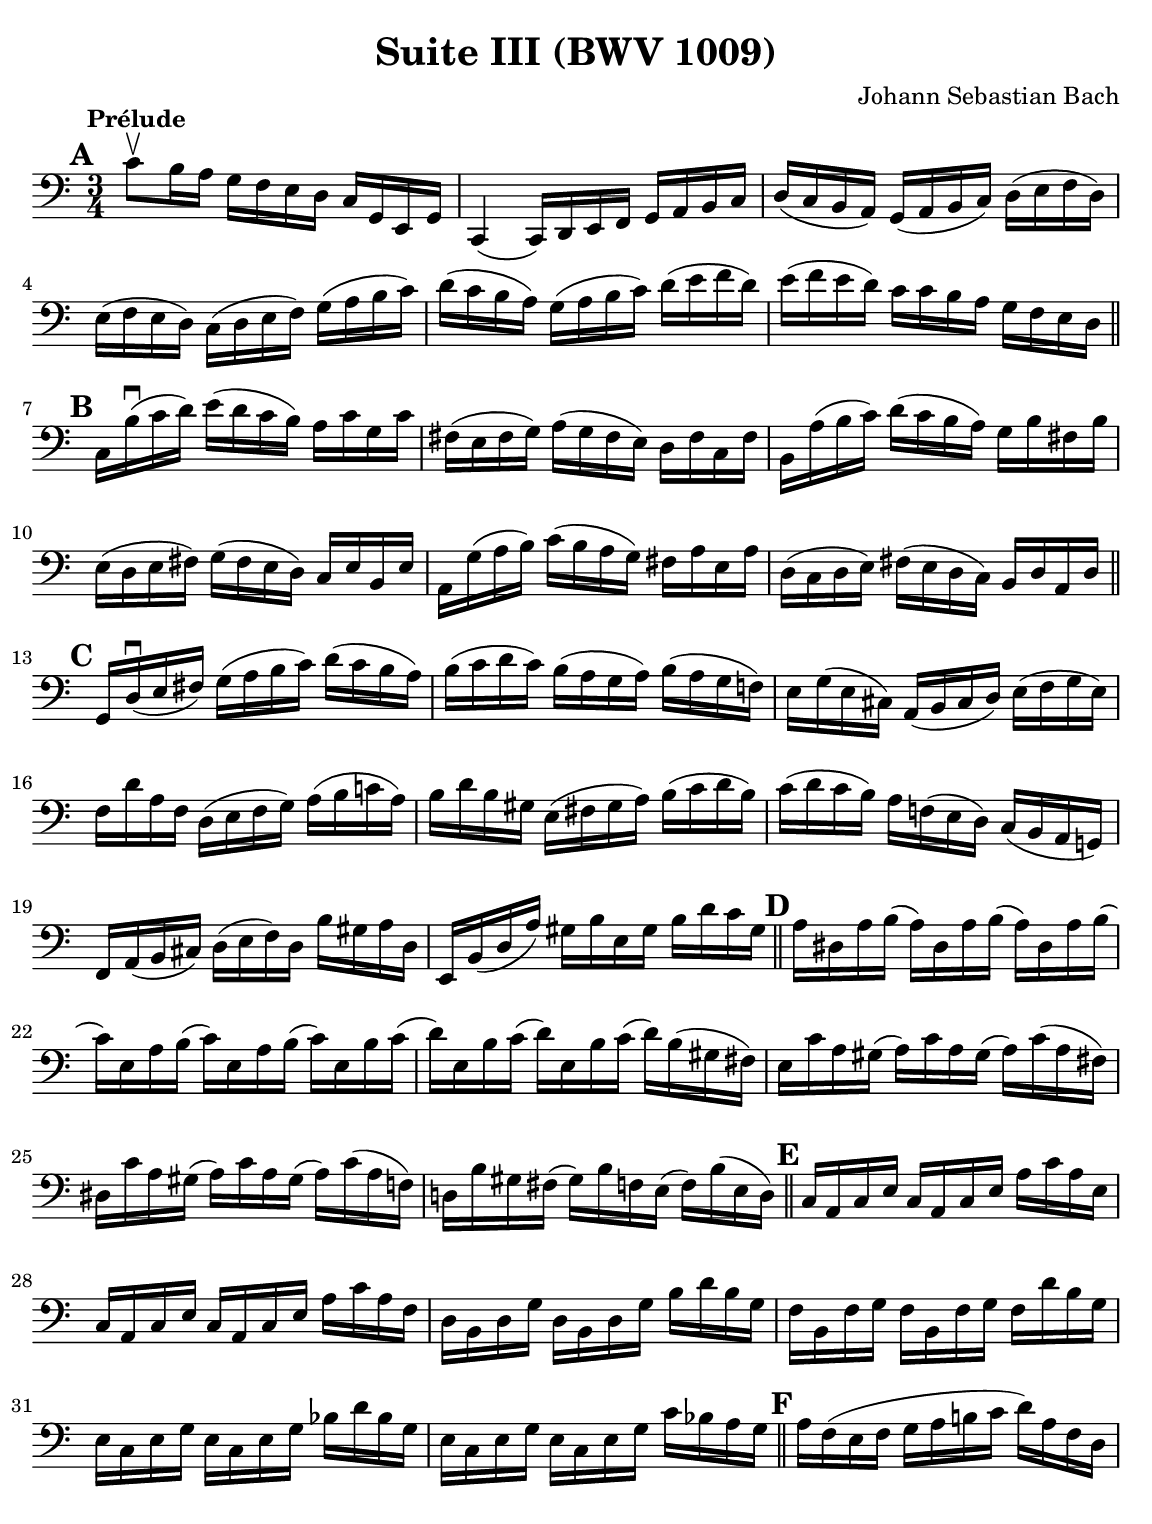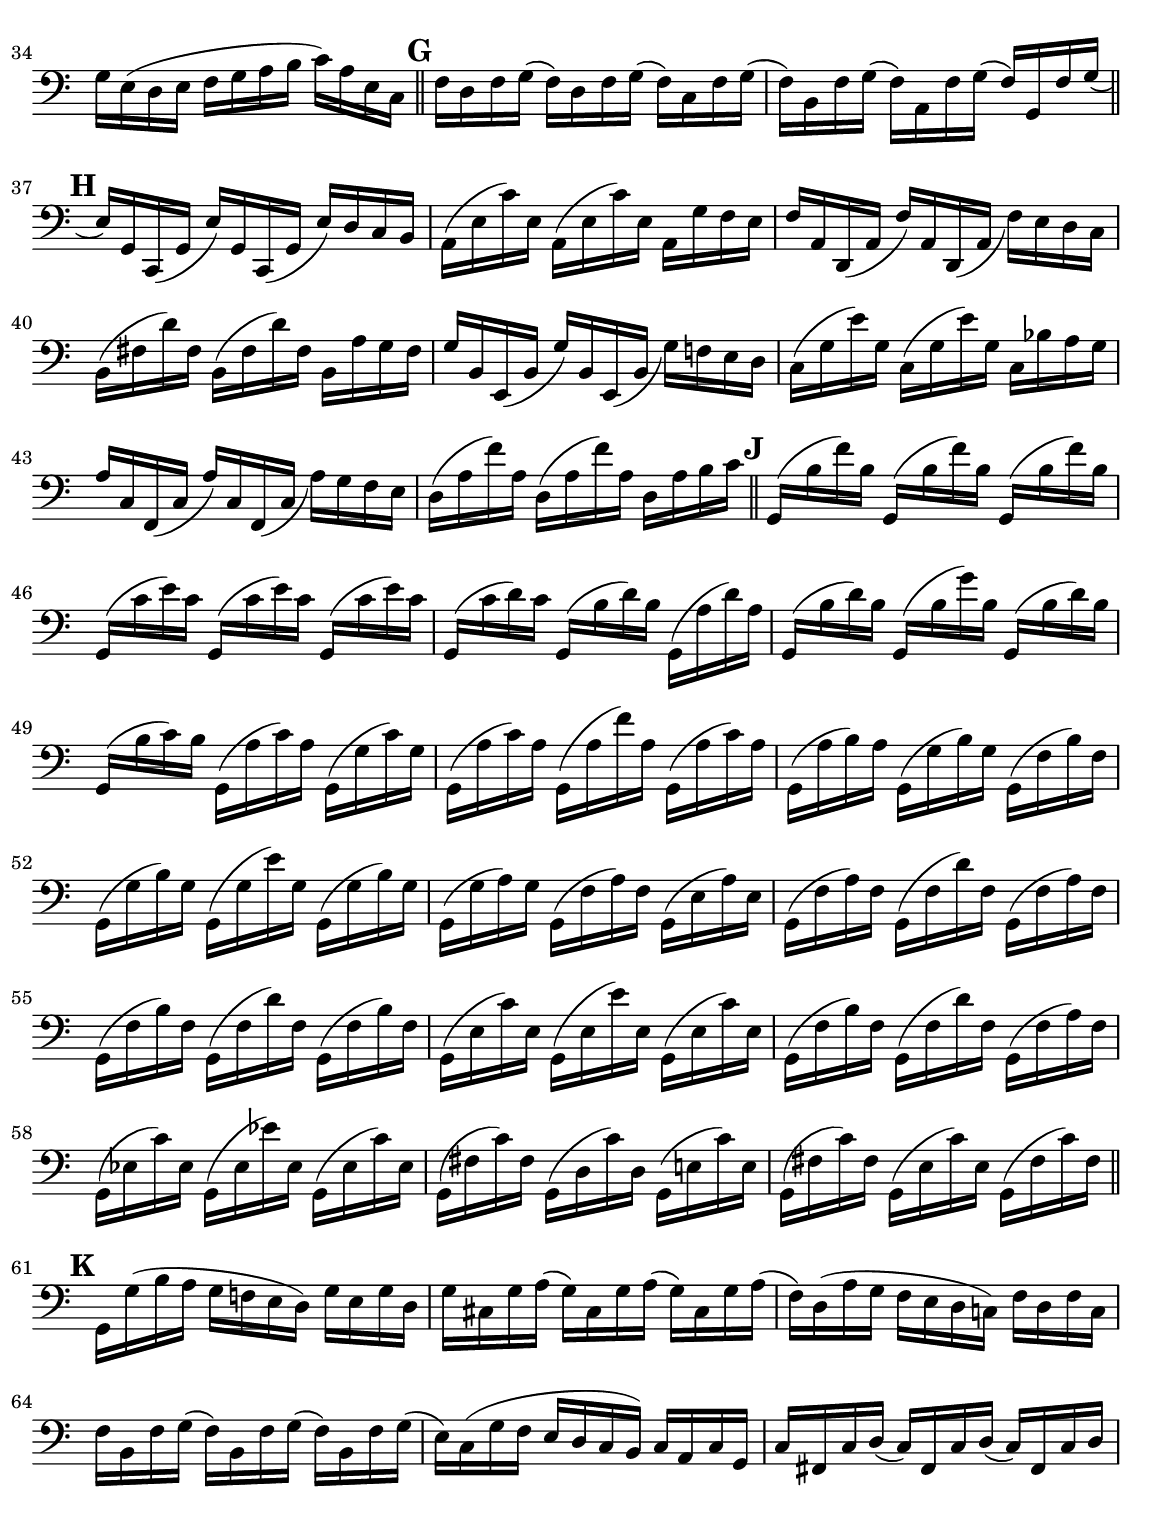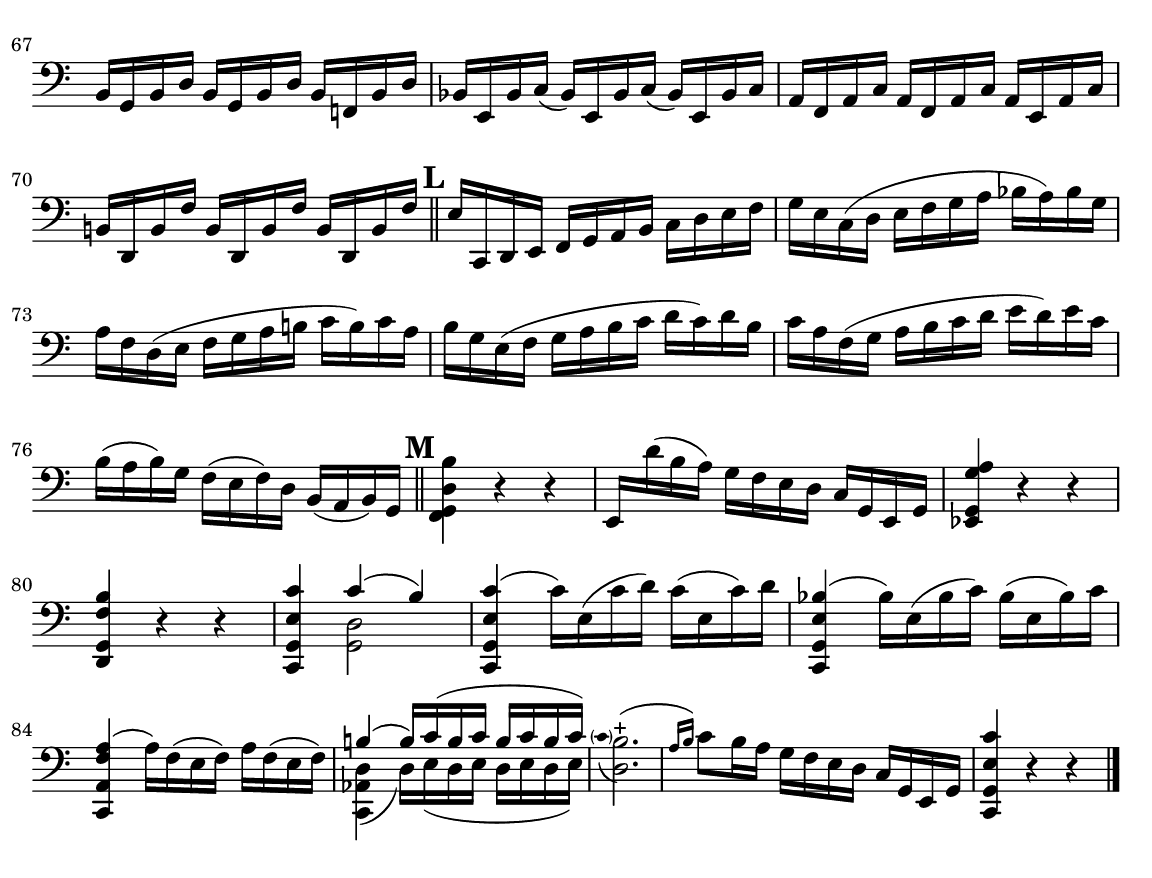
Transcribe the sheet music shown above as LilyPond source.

#(set-global-staff-size 21)

\version "2.18.2"

\header {
  title = "Suite III (BWV 1009)"
  composer = "Johann Sebastian Bach"
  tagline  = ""
}

\language "italiano"

% iPad Pro 12.9

\paper {
  paper-width  = 195\mm
  paper-height = 260\mm
  indent = #0
  page-count = #3
  line-width = #184
  print-page-number = ##f
  ragged-last-bottom = ##t
  ragged-bottom = ##f
%  ragged-last = ##t
}

% \phrasingSlurDashed
% \SlurDashed
% \slurSolid

allongerUne = \markup {
  \center-column {
    \combine
    \draw-line #'(-2 . 0)
    \arrow-head #X #RIGHT ##f
  }
}

ringsps = #"
  0.15 setlinewidth
  0.9 0.6 moveto
  0.4 0.6 0.5 0 361 arc
  stroke
  1.0 0.6 0.5 0 361 arc
  stroke
  "

vibrato = \markup {
  \with-dimensions #'(-0.2 . 1.6) #'(0 . 1.2)
  \postscript #ringsps
}

startModernBarre =
#(define-event-function (parser location fretnum partial)
   (number? number?)
    #{
      \tweak bound-details.left.text
        \markup
          \teeny \concat {
          #(format #f "~@r" fretnum)
          \hspace #.2
          \lower #.3 \small \bold \fontsize #-2 #(number->string partial)
          \hspace #.5
        }
      \tweak font-size -1
      \tweak font-shape #'upright
      \tweak style #'dashed-line
      \tweak dash-fraction #0.3
      \tweak dash-period #1
      \tweak bound-details.left.stencil-align-dir-y #0.35
      \tweak bound-details.left.padding 2.5 % was 0.25
      \tweak bound-details.left.attach-dir -1
      \tweak bound-details.left-broken.text ##f
      \tweak bound-details.left-broken.attach-dir -1
      %% adjust the numeric values to fit your needs:
      \tweak bound-details.left-broken.padding 0.5 %% was 1.5
      \tweak bound-details.right-broken.padding 0
      \tweak bound-details.right.padding 0.25
      \tweak bound-details.right.attach-dir 2
      \tweak bound-details.right-broken.text ##f
      \tweak bound-details.right.text
        \markup
          \with-dimensions #'(0 . 0) #'(-.3 . 0) %% was (0 . -1)
          \draw-line #'(0 . -1)
      \startTextSpan
   #})

stopBarre = \stopTextSpan

% Analysis brackets under the staff

\layout {
  \context {
    \Voice
    \consists "Horizontal_bracket_engraver"
  }
}

\score {
  \new Staff {
    \override Hairpin.to-barline = ##f
    \override Beam.auto-knee-gap = #2
    \override ParenthesesItem.padding = #0.1
    \override ParenthesesItem.font-size = #-1
    \override BreathingSign.text = \markup {
      \translate #'(-1.75 . 1.6)
      \musicglyph #"scripts.rcomma"
    }

    \tempo "Prélude"
    \time 3/4
    \key do \major
    \clef "bass"
    
      \mark \default
      do'8\upbow si16 la16 sol16 fa16 mi16 re16 do16 sol,16 mi,16 sol,16
    | do,4( do,16) re,16 mi,16 fa,16 sol,16 la,16 si,16 do16
    | re16( do16 si,16 la,16) sol,16( la,16 si,16 do16) re16( mi16 fa16 re16)
    | mi16( fa16 mi16 re16) do16( re16 mi16 fa16) sol16( la16 si16 do'16)
    | re'16( do'16 si16 la16) sol16( la16 si16 do'16) re'16( mi'16 fa'16 re'16)
    | mi'16( fa'16 mi'16 re'16) do'16 do'16 si16 la16 sol16 fa16 mi16 re16
    \bar "||" \mark \default
      do16 si16\downbow( do'16 re'16) mi'16( re'16 do'16 si16) la16 do'16 sol16 do'16
    | fad16( mi16 fad16 sol16) la16( sol16 fad16 mi16) re16 fad16 do16 fad16
    | si,16 la16( si16 do'16) re'16( do'16 si16 la16) sol16 si16 fad16 si16
    | mi16( re16 mi16 fad16) sol16( fad16 mi16 re16) do16 mi16 si,16 mi16
    | la,16 sol16( la16 si16) do'16( si16 la16 sol16) fad16 la16 mi16 la16
    | re16( do16 re16 mi16) fad16( mi16 re16 do16) si,16 re16 la,16 re16
    \bar "||" \mark \default
      sol,16 re16\downbow( mi16 fad16) sol16( la16 si16 do'16) re'16( do'16 si16 la16)
    | si16( do'16 re'16 do'16) si16( la16 sol16 la16) si16( la16 sol16 fa!16)
    | mi16 sol16( mi16 dod16) la,16( si,16 dod16 re16) mi16( fa16 sol16 mi16)
    | fa16 re'16 la16 fa16 re16( mi16 fa16 sol16) la16( si16 do'!16 la16)
    | si16 re'16 si16 sold16 mi16( fad16 sold16 la16) si16( do'16 re'16 si16)
    | do'16( re'16 do'16 si16) la16 fa!16( mi16 re16) do16( si,16 la,16 sol,!16)
    | fa,16 la,16( si,16 dod16) re16( mi16 fa16) re16 si16 sold16 la16 re16
    | mi,16 si,16( re16 la16) sold16 si16 mi16 sold16 si16 re'16 do'16 sold16
    \bar "||" \mark \default
      la16 red16 la16 si16( la16) red16 la16 si16( la16) red16 la16 si16(
    | do'16) mi16 la16 si16( do'16) mi16 la16 si16( do'16) mi16 si16 do'16(
    | re'16) mi16 si16 do'16( re'16) mi16 si16 do'16( re'16) si16( sold16 fad16)
    | mi16 do'16 la16 sold16( la16) do'16 la16 sold16( la16) do'16( la16 fad16)
    | red16 do'16 la16 sold16( la16) do'16 la16 sold16( la16) do'16( la16 fa!16)
    | re!16 si16 sold16 fad16( sold16) si16 fa!16 mi16( fa16) si16( mi16 re16)
    \bar "||" \mark \default
      do16 la,16 do16 mi16 do16 la,16 do16 mi16 la16 do'16 la16 mi16
    | do16 la,16 do16 mi16 do16 la,16 do16 mi16 la16 do'16 la16 fa16
    | re16 si,16 re16 sol16 re16 si,16 re16 sol16 si16 re'16 si16 sol16
    | fa16 si,16 fa16 sol16 fa16 si,16 fa16 sol16 fa16 re'16 si16 sol16
    | mi16 do16 mi16 sol16 mi16 do16 mi16 sol16 sib16 re'16 sib16 sol16
    | mi16 do16 mi16 sol16 mi16 do16 mi16 sol16 do'16 sib16 la16 sol16
    \bar "||" \mark \default
      la16 fa16( mi16 fa16 sol16 la16 si!16 do'16 re'16) la16 fa16 re16
    | sol16 mi16( re16 mi16 fa16 sol16 la16 si16 do'16) la16 mi16 do16
    \bar "||" \mark \default
      fa16 re16 fa16 sol16( fa16) re16 fa16 sol16( fa16) do16 fa16 sol16(
    | fa16) si,16 fa16 sol16( fa16) la,16 fa16 sol16( fa16) sol,16 fa16 sol16(
    \bar "||" \mark \default
      mi16) sol,16 do,16( sol,16 mi16) sol,16 do,16( sol,16 mi16) re16 do16 si,16
    | la,16( mi16 do'16) mi16 la,16( mi16 do'16) mi16 la,16 sol16 fa16 mi16
    | fa16 la,16 re,16( la,16 fa16) la,16 re,16_( la,16 fa16) mi16 re16 do16
    | si,16( fad16 re'16) fad16 si,16( fad16 re'16) fad16 si,16 la16 sol16 fad16
    | sol16 si,16 mi,16( si,16 sol16) si,16 mi,16_( si,16 sol16) fa!16 mi16 re16
    | do16( sol16 mi'16) sol16 do16( sol16 mi'16) sol16 do16 sib16 la16 sol16
    | la16 do16 fa,16( do16 la16) do16 fa,16_( do16 la16) sol16 fa16 mi16
    | re16( la16 fa'16) la16 re16( la16 fa'16) la16 re16 la16 si16 do'16
    \bar "||" \mark \default
      sol,16( si16 fa'16) si16 sol,16( si16 fa'16) si16 sol,16( si16 fa'16) si16
    | sol,16( do'16 mi'16) do'16 sol,16( do'16 mi'16) do'16 sol,16( do'16 mi'16) do'16
    | sol,16( do'16 re'16) do'16 sol,16( si16 re'16) si16 sol,16( la16 re'16) la16
    | sol,16( si16 re'16) si16 sol,16( si16 sol'16) si16 sol,16( si16 re'16) si16 
    | sol,16( si16 do'16) si16  sol,16( la16 do'16) la16 sol,16( sol16 do'16) sol16
    | sol,16( la16 do'16) la16 sol,16( la16 fa'16) la16 sol,16( la16 do'16) la16
    | sol,16( la16 si16) la16 sol,16( sol16 si16) sol16 sol,16( fa16 si16) fa16
    | sol,16( sol16 si16) sol16 sol,16( sol16 mi'16) sol16 sol,16( sol16 si16) sol16
    | sol,16( sol16 la16) sol16 sol,16( fa16 la16) fa16 sol,16( mi16 la16) mi16
    | sol,16( fa16 la16) fa16 sol,16( fa16 re'16) fa16 sol,16( fa16 la16) fa16
    | sol,16( fa16 si16) fa16 sol,16( fa16 re'16) fa16 sol,16( fa16 si16) fa16
    | sol,16( mi16 do'16) mi16 sol,16( mi16 mi'16) mi16 sol,16( mi16 do'16) mi16
    | sol,16( fa16 si16) fa16 sol,16( fa16 re'16) fa16 sol,16( fa16 la16) fa16
    | sol,16( mib16 do'16) mib16 sol,16( mib16 mib'16) mib16 sol,16( mib16 do'16) mib16
    | sol,16( fad16 do'16) fad16 sol,16( re16 do'16) re16 sol,16( mi!16 do'16) mi16
    | sol,16( fad16 do'16) fad16  sol,16( mi16 do'16) mi16 sol,16( fad16 do'16) fad16 
    \bar "||" \mark \default
      sol,16 sol16( si16 la16 sol16 fa!16 mi16 re16) sol16 mi16 sol16 re16
    | sol16 dod16 sol16 la16( sol16) dod16 sol16 la16( sol16) dod16 sol16 la16(
    | fa16) re16( la16 sol16 fa16 mi16 re16 do!16) fa16 re16 fa16 do16 
    | fa16 si,16 fa16 sol16( fa16) si,16 fa16 sol16( fa16) si,16 fa16 sol16(
    | mi16) do16( sol16 fa16 mi16 re16 do16 si,16) do16 la,16 do16 sol,16
    | do16 fad,16 do16 re16( do16) fad,16  do16 re16( do16) fad,16 do16 re16
    | si,16 sol,16 si,16 re16 si,16 sol,16 si,16 re16 si,16 fa,!16 si,16 re16
    | sib,16 mi,16 sib,16 do16( sib,16) mi,16 sib,16 do16( sib,16) mi,16 sib,16 do16
    | la,16 fa,16 la,16 do16 la,16 fa,16 la,16 do16 la,16 mi,16 la,16 do16
    | si,!16 re,16 si,16 fa16 si,16 re,16 si,16 fa16 si,16 re,16 si,16 fa16
    \bar "||" \mark \default
      mi16 do,16 re,16 mi,16 fa,16 sol,16 la,16 si,16 do16 re16 mi16 fa16
    | sol16 mi16 do16( re16 mi16 fa16 sol16 la16 sib16 la16) sib16 sol16
    | la16 fa16 re16( mi16 fa16 sol16 la16 si!16 do'16 si16) do'16 la16
    | si16 sol16 mi16( fa16 sol16 la16 si16 do'16 re'16 do'16) re'16 si16
    | do'16 la16 fa16( sol16 la16 si16 do'16 re'16 mi'16 re'16) mi'16 do'16
    | si16( la16 si16) sol16 fa16( mi16 fa16) re16 si,16( la,16 si,16) sol,16
    \bar "||" \mark \default
      <<si4 re4 sol,4 fa,4>> r4 r4
    | mi,16 re'16( si16 la16) sol16 fa16 mi16 re16 do16 sol,16 mi,16 sol,16
    | <<la4 sol4 sol,4 mib,4>> r4 r4
    | <<si4 fa4 sol,4 re,4>> r4 r4
    | <<do'4 mi4 sol,4 do,4>> <<{do'4( si4)}\\{<<re2 sol,2>>}>>
    | <<do'4( mi4 sol,4 do,4>> do'16) mi16( do'16 re'16) do'16( mi16 do'16) re'16
    | <<sib4( mi4 sol,4 do,4>> sib16) mi16( sib16 do'16) sib16( mi16 sib16) do'16
    | <<la4( fa4 la,4 do,4>> la16) fa16( mi16 fa16) la16 fa16( mi16 fa16)
    | <<{si!4( si16) do'16( si16 do'16 si16 do'16 si16 do'16)}\\
        {<<re4( lab,4 do,4>> re16) mi16( re16 mi16 re16 mi16 re16 mi16)}>> 
    | <<\appoggiatura {\hide Stem \parenthesize do'4 \undo \hide Stem} si2.-+( re2.>>
      \grace{la16 si16)}
    | do'8 si16 la16 sol16 fa16 mi16 re16 do16 sol,16 mi,16 sol,16     
    | <<do'4 mi4 sol,4 do,4>> r4 r4
     \bar "|."
  }
}
